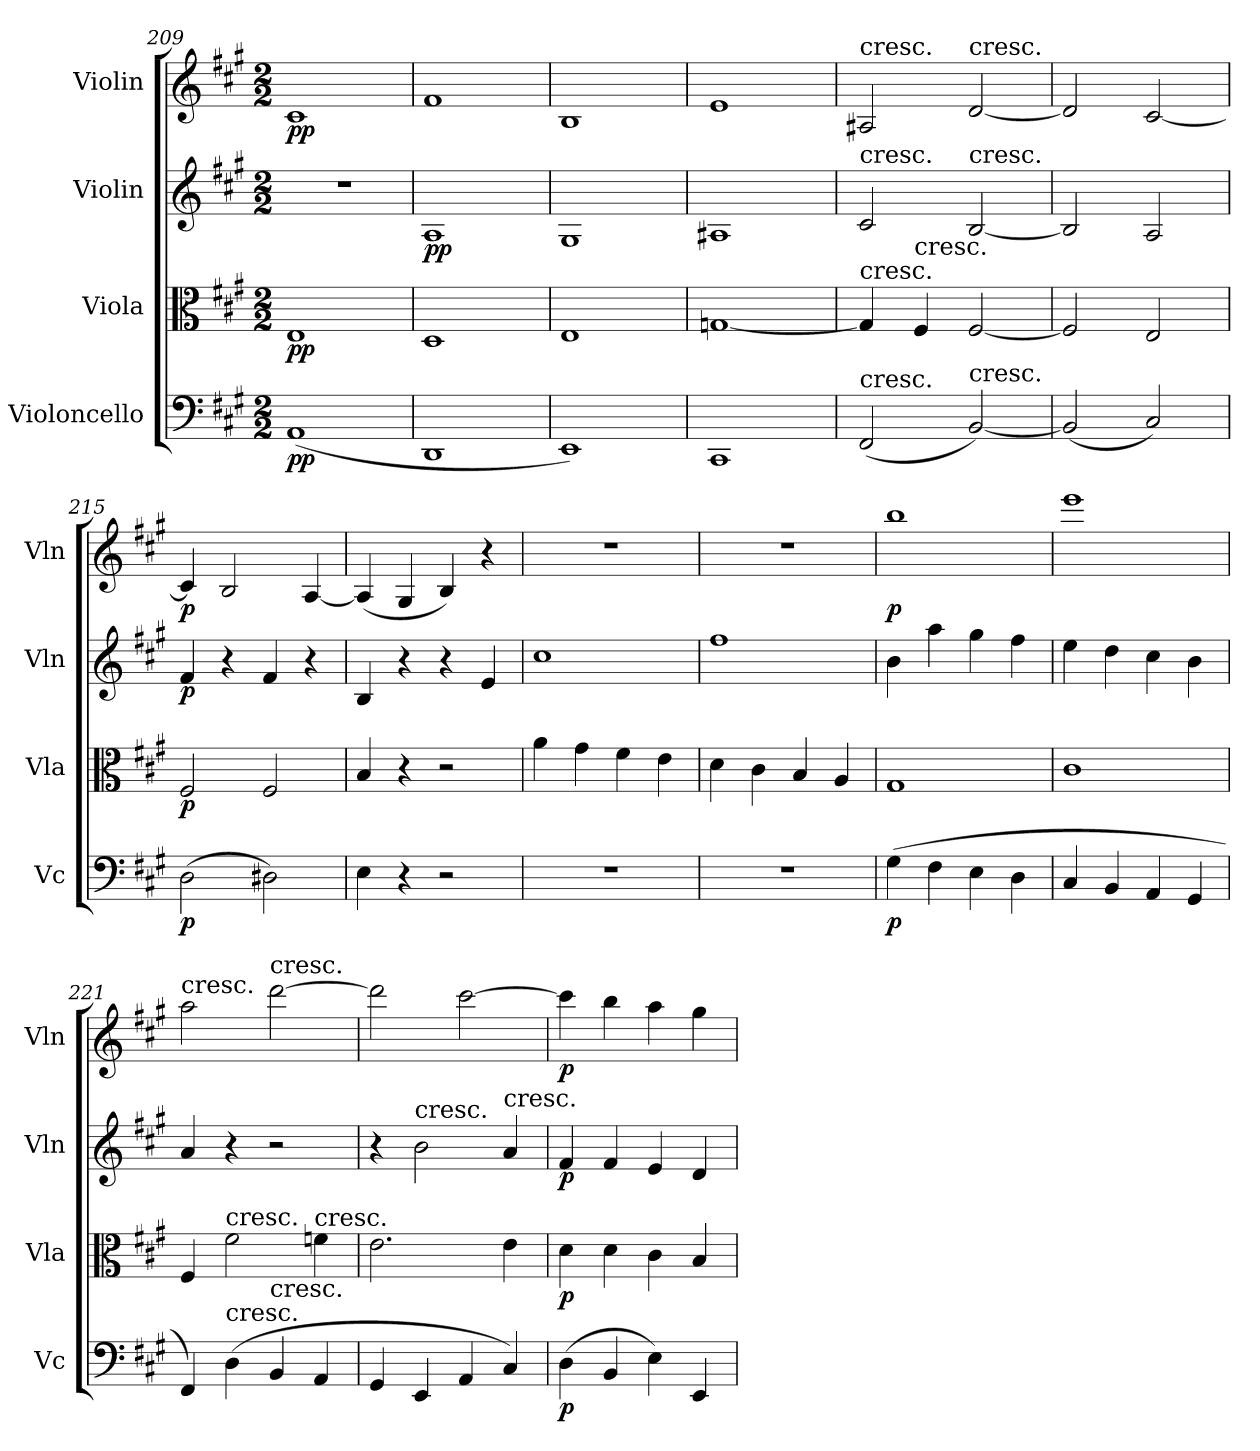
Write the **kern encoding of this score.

**kern	**dynam	**kern	**dynam	**kern	**dynam	**kern	**dynam
*part4	*part4	*part3	*part3	*part2	*part2	*part1	*part1
*staff4	*staff4	*staff3	*staff3	*staff2	*staff2	*staff1	*staff1
*I"Violoncello	*	*I"Viola	*	*I"Violin	*	*I"Violin	*
*I'Vc	*	*I'Vla	*	*I'Vln	*	*I'Vln	*
*clefF4	*	*clefC3	*	*clefG2	*	*clefG2	*
*k[f#c#g#]	*	*k[f#c#g#]	*	*k[f#c#g#]	*	*k[f#c#g#]	*
*A:	*	*A:	*	*A:	*	*A:	*
*M2/2	*	*M2/2	*	*M2/2	*	*M2/2	*
=209	=209	=209	=209	=209	=209	=209	=209
(1AA	pp	1E	pp	1r	.	1c#	pp
=210	=210	=210	=210	=210	=210	=210	=210
1DD	.	1D	.	1A	pp	1f#	.
=211	=211	=211	=211	=211	=211	=211	=211
1EE)	.	1E	.	1G#	.	1B	.
=212	=212	=212	=212	=212	=212	=212	=212
1CC#	.	[1Gn	.	1A#X	.	1e	.
=213	=213	=213	=213	=213	=213	=213	=213
!	!	!	!	!	!	!LO:TX:t=cresc.	!
!	!	!	!	!LO:TX:t=cresc.	!	!	!
!	!	!LO:TX:t=cresc.	!	!	!	!	!
!LO:TX:t=cresc.	!	!	!	!	!	!	!
(2FF#/	.	4G/]	.	2c#/	.	2A#X/	.
!	!	!LO:TX:t=cresc.	!	!	!	!	!
.	.	4F#/	.	.	.	.	.
!	!	!	!	!	!	!LO:TX:t=cresc.	!
!	!	!	!	!LO:TX:t=cresc.	!	!	!
!LO:TX:t=cresc.	!	!	!	!	!	!	!
[2BB/)	.	[2F#/	.	[2B/	.	[2d/	.
=214	=214	=214	=214	=214	=214	=214	=214
(2BB/]	.	2F#/]	.	2B/]	.	2d/]	.
2C#/)	.	2E/	.	2A/	.	[2c#/	.
=215	=215	=215	=215	=215	=215	=215	=215
(2D\	p	2F#/	p	4f#/	p	4c#/]	p
.	.	.	.	4r	.	2B/	.
2D#X\)	.	2F#/	.	4f#/	.	.	.
.	.	.	.	4r	.	[4A/	.
=216	=216	=216	=216	=216	=216	=216	=216
4E\	.	4B/	.	4B/	.	(4A/]	.
4r	.	4r	.	4r	.	4G#/	.
2r	.	2r	.	4r	.	4B/)	.
.	.	.	.	4e/	.	4r	.
=217	=217	=217	=217	=217	=217	=217	=217
1r	.	4a\	.	1cc#	.	1r	.
.	.	4g#\	.	.	.	.	.
.	.	4f#\	.	.	.	.	.
.	.	4e\	.	.	.	.	.
=218	=218	=218	=218	=218	=218	=218	=218
1r	.	4d\	.	1ff#	.	1r	.
.	.	4c#\	.	.	.	.	.
.	.	4B/	.	.	.	.	.
.	.	4A/	.	.	.	.	.
=219	=219	=219	=219	=219	=219	=219	=219
(4G#\	p	1G#	.	4b\	.	1bb	p
4F#\	.	.	.	4aa\	.	.	.
4E\	.	.	.	4gg#\	.	.	.
4D\	.	.	.	4ff#\	.	.	.
=220	=220	=220	=220	=220	=220	=220	=220
4C#/	.	1c#	.	4ee\	.	1eee	.
4BB/	.	.	.	4dd\	.	.	.
4AA/	.	.	.	4cc#\	.	.	.
4GG#/	.	.	.	4b\	.	.	.
=221	=221	=221	=221	=221	=221	=221	=221
!	!	!	!	!	!	!LO:TX:t=cresc.	!
4FF#/)	.	4F#/	.	4a/	.	2aa\	.
!	!	!LO:TX:t=cresc.	!	!	!	!	!
!LO:TX:t=cresc.	!	!	!	!	!	!	!
(4D\	.	2f#\	.	4r	.	.	.
!	!	!	!	!	!	!LO:TX:t=cresc.	!
!LO:TX:t=cresc.	!	!	!	!	!	!	!
4BB/	.	.	.	2r	.	[2ddd\	.
!	!	!LO:TX:t=cresc.	!	!	!	!	!
4AA/	.	4fn\	.	.	.	.	.
=222	=222	=222	=222	=222	=222	=222	=222
4GG#/	.	2.e\	.	4r	.	2ddd\]	.
!	!	!	!	!LO:TX:t=cresc.	!	!	!
4EE/	.	.	.	2b\	.	.	.
4AA/	.	.	.	.	.	[2ccc#\	.
!	!	!	!	!LO:TX:t=cresc.	!	!	!
4C#/)	.	4e\	.	4a/	.	.	.
=223	=223	=223	=223	=223	=223	=223	=223
(4D\	p	4d\	p	4f#/	p	4ccc#\]	p
4BB/	.	4d\	.	4f#/	.	4bb\	.
4E\)	.	4c#\	.	4e/	.	4aa\	.
4EE/	.	4B/	.	4d/	.	4gg#\	.
=	=	=	=	=	=	=	=
*-	*-	*-	*-	*-	*-	*-	*-
